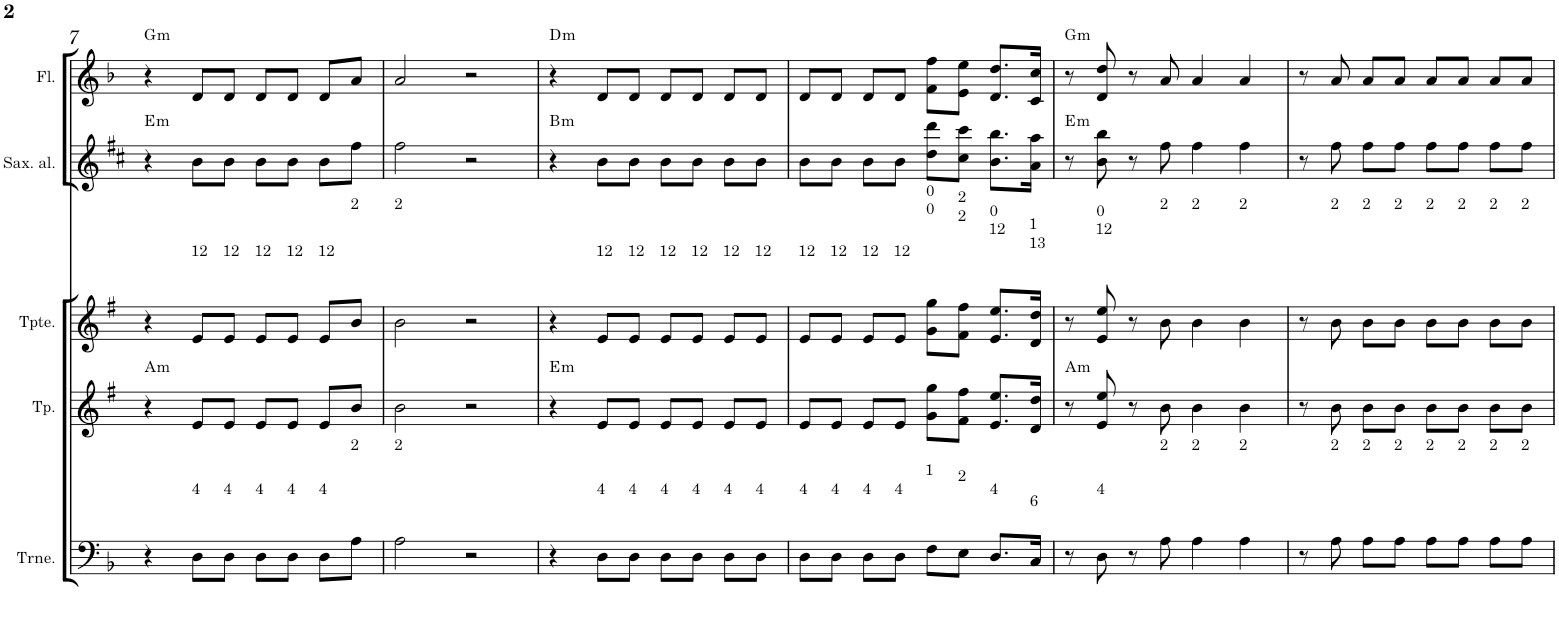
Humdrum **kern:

**kern	**kern	**harte	**kern	**kern	**harte	**kern	**harte
*part5	*part4	*part4	*part3	*part2	*part2	*part1	*part1
*staff5	*staff4	*	*staff3	*staff2	*	*staff1	*
*I"C clavF	*I"Bb	*	*I"Bb - Pirata	*I"Eb	*	*I"C clavG	*
!!LO:PB:g=z
*clefF4	*clefG2	*	*clefG2	*clefG2	*	*clefG2	*
*	*Trd2c3	*	*Trd1c2	*Trd5c9	*	*	*
*k[b-]	*k[f#]	*	*k[f#]	*k[f#c#]	*	*k[b-]	*
*F:	*G:	*	*G:	*D:	*	*F:	*
*M4/4	*M4/4	*	*M4/4	*M4/4	*	*M4/4	*
=7	=7	=7	=7	=7	=7	=7	=7
!	!	!LO:H:kt=m	!	!	!LO:H:kt=m	!	!LO:H:kt=m
4r	4r	A:min	4r	4r	E:min	4r	G:min
!	!	!	!LO:TX:a:t=12	!	!	!	!
!LO:TX:a:t=4	!	!	!	!	!	!	!
8D\L	8e/L	.	8e/L	8b\L	.	8d/L	.
!	!	!	!LO:TX:a:t=12	!	!	!	!
!LO:TX:a:t=4	!	!	!	!	!	!	!
8D\J	8e/J	.	8e/J	8b\J	.	8d/J	.
!	!	!	!LO:TX:a:t=12	!	!	!	!
!LO:TX:a:t=4	!	!	!	!	!	!	!
8D\L	8e/L	.	8e/L	8b\L	.	8d/L	.
!	!	!	!LO:TX:a:t=12	!	!	!	!
!LO:TX:a:t=4	!	!	!	!	!	!	!
8D\J	8e/J	.	8e/J	8b\J	.	8d/J	.
!	!	!	!LO:TX:a:t=12	!	!	!	!
!LO:TX:a:t=4	!	!	!	!	!	!	!
8D\L	8e/L	.	8e/L	8b\L	.	8d/L	.
!	!	!	!LO:TX:a:t=2	!	!	!	!
!LO:TX:a:t=2	!	!	!	!	!	!	!
8A\J	8b/J	.	8b/J	8ff#\J	.	8a/J	.
=8	=8	=8	=8	=8	=8	=8	=8
!	!	!	!LO:TX:a:t=2	!	!	!	!
!LO:TX:a:t=2	!	!	!	!	!	!	!
2A\	2b\	.	2b\	2ff#\	.	2a/	.
2r	2r	.	2r	2r	.	2r	.
=9	=9	=9	=9	=9	=9	=9	=9
!	!	!LO:H:kt=m	!	!	!LO:H:kt=m	!	!LO:H:kt=m
4r	4r	E:min	4r	4r	B:min	4r	D:min
!	!	!	!LO:TX:a:t=12	!	!	!	!
!LO:TX:a:t=4	!	!	!	!	!	!	!
8D\L	8e/L	.	8e/L	8b\L	.	8d/L	.
!	!	!	!LO:TX:a:t=12	!	!	!	!
!LO:TX:a:t=4	!	!	!	!	!	!	!
8D\J	8e/J	.	8e/J	8b\J	.	8d/J	.
!	!	!	!LO:TX:a:t=12	!	!	!	!
!LO:TX:a:t=4	!	!	!	!	!	!	!
8D\L	8e/L	.	8e/L	8b\L	.	8d/L	.
!	!	!	!LO:TX:a:t=12	!	!	!	!
!LO:TX:a:t=4	!	!	!	!	!	!	!
8D\J	8e/J	.	8e/J	8b\J	.	8d/J	.
!	!	!	!LO:TX:a:t=12	!	!	!	!
!LO:TX:a:t=4	!	!	!	!	!	!	!
8D\L	8e/L	.	8e/L	8b\L	.	8d/L	.
!	!	!	!LO:TX:a:t=12	!	!	!	!
!LO:TX:a:t=4	!	!	!	!	!	!	!
8D\J	8e/J	.	8e/J	8b\J	.	8d/J	.
=10	=10	=10	=10	=10	=10	=10	=10
!	!	!	!LO:TX:a:t=12	!	!	!	!
!LO:TX:a:t=4	!	!	!	!	!	!	!
8D\L	8e/L	.	8e/L	8b\L	.	8d/L	.
!	!	!	!LO:TX:a:t=12	!	!	!	!
!LO:TX:a:t=4	!	!	!	!	!	!	!
8D\J	8e/J	.	8e/J	8b\J	.	8d/J	.
!	!	!	!LO:TX:a:t=12	!	!	!	!
!LO:TX:a:t=4	!	!	!	!	!	!	!
8D\L	8e/L	.	8e/L	8b\L	.	8d/L	.
!	!	!	!LO:TX:a:t=12	!	!	!	!
!LO:TX:a:t=4	!	!	!	!	!	!	!
8D\J	8e/J	.	8e/J	8b\J	.	8d/J	.
!	!	!	!LO:TX:a:t=0	!	!	!	!
!	!	!	!LO:TX:a:t=0	!	!	!	!
!LO:TX:a:t=1	!	!	!	!	!	!	!
8F\L	8g\ 8gg\L	.	8g\ 8gg\L	8dd\ 8ddd\L	.	8f\ 8ff\L	.
!	!	!	!LO:TX:a:t=2	!	!	!	!
!	!	!	!LO:TX:a:t=2	!	!	!	!
!LO:TX:a:t=2	!	!	!	!	!	!	!
8E\J	8f#\ 8ff#\J	.	8f#\ 8ff#\J	8cc#\ 8ccc#\J	.	8e\ 8ee\J	.
!	!	!	!LO:TX:a:t=0	!	!	!	!
!	!	!	!LO:TX:a:t=12	!	!	!	!
!LO:TX:a:t=4	!	!	!	!	!	!	!
8.D/L	8.e/ 8.ee/L	.	8.e/ 8.ee/L	8.b\ 8.bb\L	.	8.d/ 8.dd/L	.
!	!	!	!LO:TX:a:t=1	!	!	!	!
!	!	!	!LO:TX:a:t=13	!	!	!	!
!LO:TX:a:t=6	!	!	!	!	!	!	!
16C/Jk	16d/ 16dd/Jk	.	16d/ 16dd/Jk	16a\ 16aa\Jk	.	16c/ 16cc/Jk	.
=11	=11	=11	=11	=11	=11	=11	=11
!	!	!LO:H:kt=m	!	!	!LO:H:kt=m	!	!LO:H:kt=m
8r	8r	A:min	8r	8r	E:min	8r	G:min
!	!	!	!LO:TX:a:t=0	!	!	!	!
!	!	!	!LO:TX:a:t=12	!	!	!	!
!LO:TX:a:t=4	!	!	!	!	!	!	!
8D\	8e/ 8ee/	.	8e/ 8ee/	8b\ 8bb\	.	8d/ 8dd/	.
8r	8r	.	8r	8r	.	8r	.
!	!	!	!LO:TX:a:t=2	!	!	!	!
!LO:TX:a:t=2	!	!	!	!	!	!	!
8A\	8b\	.	8b\	8ff#\	.	8a/	.
!	!	!	!LO:TX:a:t=2	!	!	!	!
!LO:TX:a:t=2	!	!	!	!	!	!	!
4A\	4b\	.	4b\	4ff#\	.	4a/	.
!	!	!	!LO:TX:a:t=2	!	!	!	!
!LO:TX:a:t=2	!	!	!	!	!	!	!
4A\	4b\	.	4b\	4ff#\	.	4a/	.
=12	=12	=12	=12	=12	=12	=12	=12
8r	8r	.	8r	8r	.	8r	.
!	!	!	!LO:TX:a:t=2	!	!	!	!
!LO:TX:a:t=2	!	!	!	!	!	!	!
8A\	8b\	.	8b\	8ff#\	.	8a/	.
!	!	!	!LO:TX:a:t=2	!	!	!	!
!LO:TX:a:t=2	!	!	!	!	!	!	!
8A\L	8b\L	.	8b\L	8ff#\L	.	8a/L	.
!	!	!	!LO:TX:a:t=2	!	!	!	!
!LO:TX:a:t=2	!	!	!	!	!	!	!
8A\J	8b\J	.	8b\J	8ff#\J	.	8a/J	.
!	!	!	!LO:TX:a:t=2	!	!	!	!
!LO:TX:a:t=2	!	!	!	!	!	!	!
8A\L	8b\L	.	8b\L	8ff#\L	.	8a/L	.
!	!	!	!LO:TX:a:t=2	!	!	!	!
!LO:TX:a:t=2	!	!	!	!	!	!	!
8A\J	8b\J	.	8b\J	8ff#\J	.	8a/J	.
!	!	!	!LO:TX:a:t=2	!	!	!	!
!LO:TX:a:t=2	!	!	!	!	!	!	!
8A\L	8b\L	.	8b\L	8ff#\L	.	8a/L	.
!	!	!	!LO:TX:a:t=2	!	!	!	!
!LO:TX:a:t=2	!	!	!	!	!	!	!
8A\J	8b\J	.	8b\J	8ff#\J	.	8a/J	.
=	=	=	=	=	=	=	=
*-	*-	*-	*-	*-	*-	*-	*-
